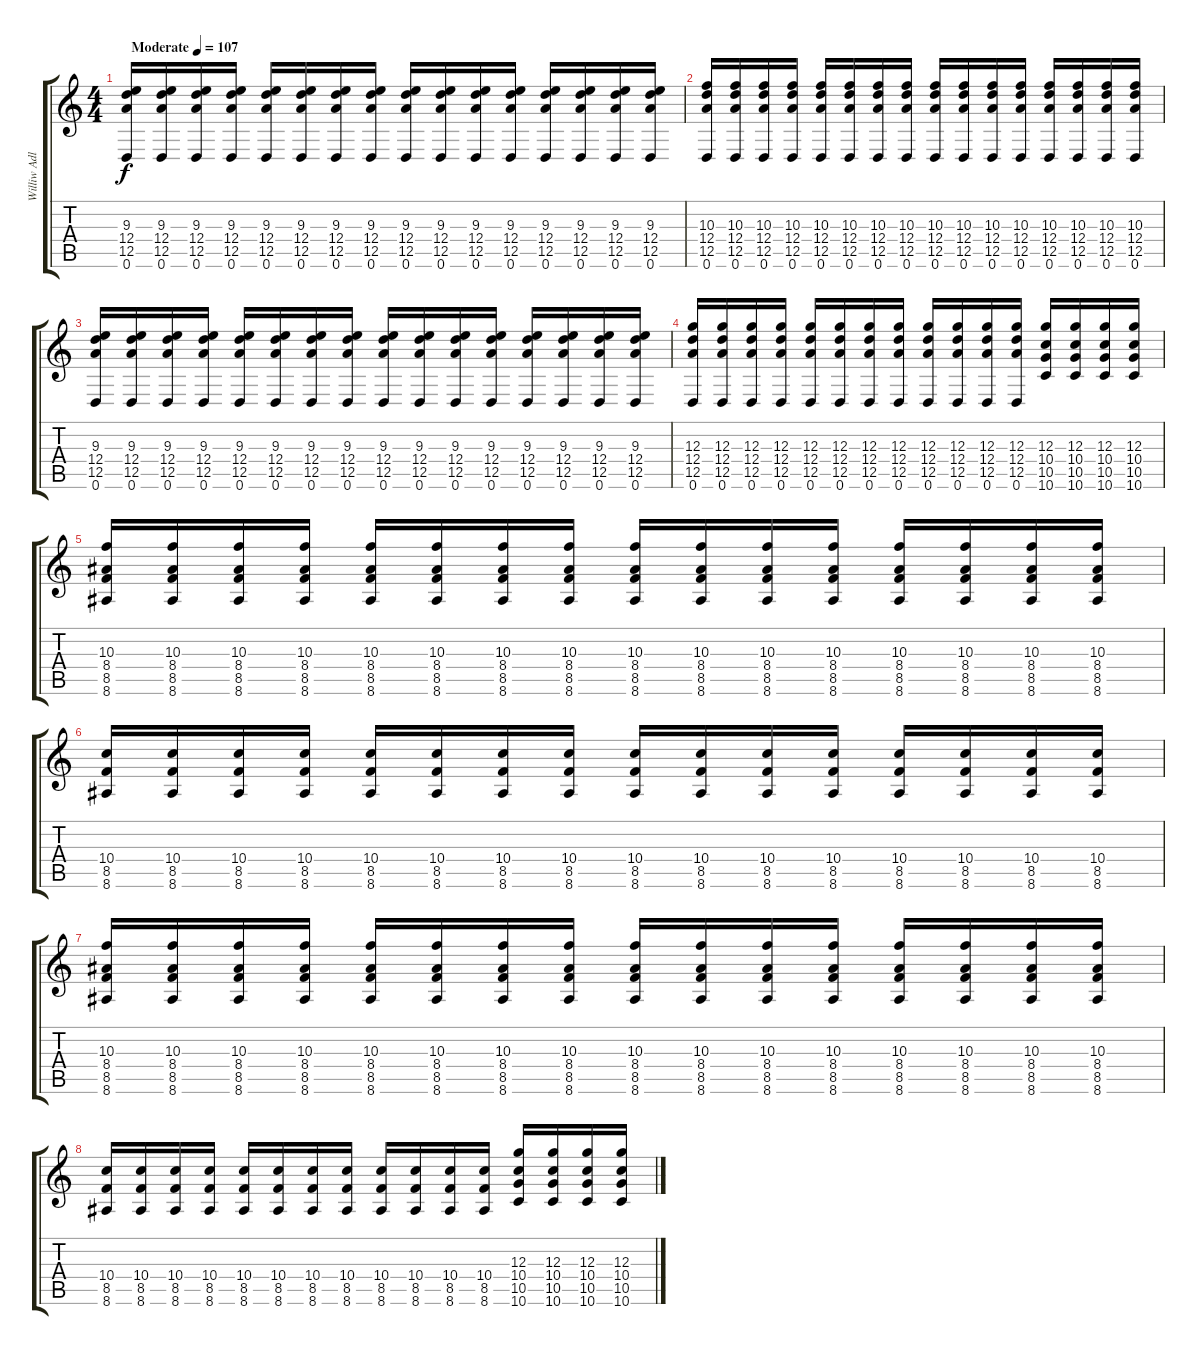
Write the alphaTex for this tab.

\track ("Williw Adler" "Williw Adl") {instrument distortionguitar}
\staff {score tabs}
\tuning (E4 B3 G3 D3 A2 D2) {hide}
\ts (4 4)
\tempo (107 "Moderate")
\clef g2
\ks c
(9.3 12.4 12.5 0.6).16{dy f instrument distortionguitar} (9.3 12.4 12.5 0.6).16 (9.3 12.4 12.5 0.6).16 (9.3 12.4 12.5 0.6).16 (9.3 12.4 12.5 0.6).16 (9.3 12.4 12.5 0.6).16 (9.3 12.4 12.5 0.6).16 (9.3 12.4 12.5 0.6).16 (9.3 12.4 12.5 0.6).16 (9.3 12.4 12.5 0.6).16 (9.3 12.4 12.5 0.6).16 (9.3 12.4 12.5 0.6).16 (9.3 12.4 12.5 0.6).16 (9.3 12.4 12.5 0.6).16 (9.3 12.4 12.5 0.6).16 (9.3 12.4 12.5 0.6).16 |
(10.3 12.4 12.5 0.6).16 (10.3 12.4 12.5 0.6).16 (10.3 12.4 12.5 0.6).16 (10.3 12.4 12.5 0.6).16 (10.3 12.4 12.5 0.6).16 (10.3 12.4 12.5 0.6).16 (10.3 12.4 12.5 0.6).16 (10.3 12.4 12.5 0.6).16 (10.3 12.4 12.5 0.6).16 (10.3 12.4 12.5 0.6).16 (10.3 12.4 12.5 0.6).16 (10.3 12.4 12.5 0.6).16 (10.3 12.4 12.5 0.6).16 (10.3 12.4 12.5 0.6).16 (10.3 12.4 12.5 0.6).16 (10.3 12.4 12.5 0.6).16 |
(9.3 12.4 12.5 0.6).16 (9.3 12.4 12.5 0.6).16 (9.3 12.4 12.5 0.6).16 (9.3 12.4 12.5 0.6).16 (9.3 12.4 12.5 0.6).16 (9.3 12.4 12.5 0.6).16 (9.3 12.4 12.5 0.6).16 (9.3 12.4 12.5 0.6).16 (9.3 12.4 12.5 0.6).16 (9.3 12.4 12.5 0.6).16 (9.3 12.4 12.5 0.6).16 (9.3 12.4 12.5 0.6).16 (9.3 12.4 12.5 0.6).16 (9.3 12.4 12.5 0.6).16 (9.3 12.4 12.5 0.6).16 (9.3 12.4 12.5 0.6).16 |
(12.3 12.4 12.5 0.6).16 (12.3 12.4 12.5 0.6).16 (12.3 12.4 12.5 0.6).16 (12.3 12.4 12.5 0.6).16 (12.3 12.4 12.5 0.6).16 (12.3 12.4 12.5 0.6).16 (12.3 12.4 12.5 0.6).16 (12.3 12.4 12.5 0.6).16 (12.3 12.4 12.5 0.6).16 (12.3 12.4 12.5 0.6).16 (12.3 12.4 12.5 0.6).16 (12.3 12.4 12.5 0.6).16 (12.3 10.4 10.5 10.6).16 (12.3 10.4 10.5 10.6).16 (12.3 10.4 10.5 10.6).16 (12.3 10.4 10.5 10.6).16 |
(10.3 8.4 8.5 8.6).16 (10.3 8.4 8.5 8.6).16 (10.3 8.4 8.5 8.6).16 (10.3 8.4 8.5 8.6).16 (10.3 8.4 8.5 8.6).16 (10.3 8.4 8.5 8.6).16 (10.3 8.4 8.5 8.6).16 (10.3 8.4 8.5 8.6).16 (10.3 8.4 8.5 8.6).16 (10.3 8.4 8.5 8.6).16 (10.3 8.4 8.5 8.6).16 (10.3 8.4 8.5 8.6).16 (10.3 8.4 8.5 8.6).16 (10.3 8.4 8.5 8.6).16 (10.3 8.4 8.5 8.6).16 (10.3 8.4 8.5 8.6).16 |
(10.4 8.5 8.6).16 (10.4 8.5 8.6).16 (10.4 8.5 8.6).16 (10.4 8.5 8.6).16 (10.4 8.5 8.6).16 (10.4 8.5 8.6).16 (10.4 8.5 8.6).16 (10.4 8.5 8.6).16 (10.4 8.5 8.6).16 (10.4 8.5 8.6).16 (10.4 8.5 8.6).16 (10.4 8.5 8.6).16 (10.4 8.5 8.6).16 (10.4 8.5 8.6).16 (10.4 8.5 8.6).16 (10.4 8.5 8.6).16 |
(10.3 8.4 8.5 8.6).16 (10.3 8.4 8.5 8.6).16 (10.3 8.4 8.5 8.6).16 (10.3 8.4 8.5 8.6).16 (10.3 8.4 8.5 8.6).16 (10.3 8.4 8.5 8.6).16 (10.3 8.4 8.5 8.6).16 (10.3 8.4 8.5 8.6).16 (10.3 8.4 8.5 8.6).16 (10.3 8.4 8.5 8.6).16 (10.3 8.4 8.5 8.6).16 (10.3 8.4 8.5 8.6).16 (10.3 8.4 8.5 8.6).16 (10.3 8.4 8.5 8.6).16 (10.3 8.4 8.5 8.6).16 (10.3 8.4 8.5 8.6).16 |
(10.4 8.5 8.6).16 (10.4 8.5 8.6).16 (10.4 8.5 8.6).16 (10.4 8.5 8.6).16 (10.4 8.5 8.6).16 (10.4 8.5 8.6).16 (10.4 8.5 8.6).16 (10.4 8.5 8.6).16 (10.4 8.5 8.6).16 (10.4 8.5 8.6).16 (10.4 8.5 8.6).16 (10.4 8.5 8.6).16 (12.3 10.4 10.5 10.6).16 (12.3 10.4 10.5 10.6).16 (12.3 10.4 10.5 10.6).16 (12.3 10.4 10.5 10.6).16
